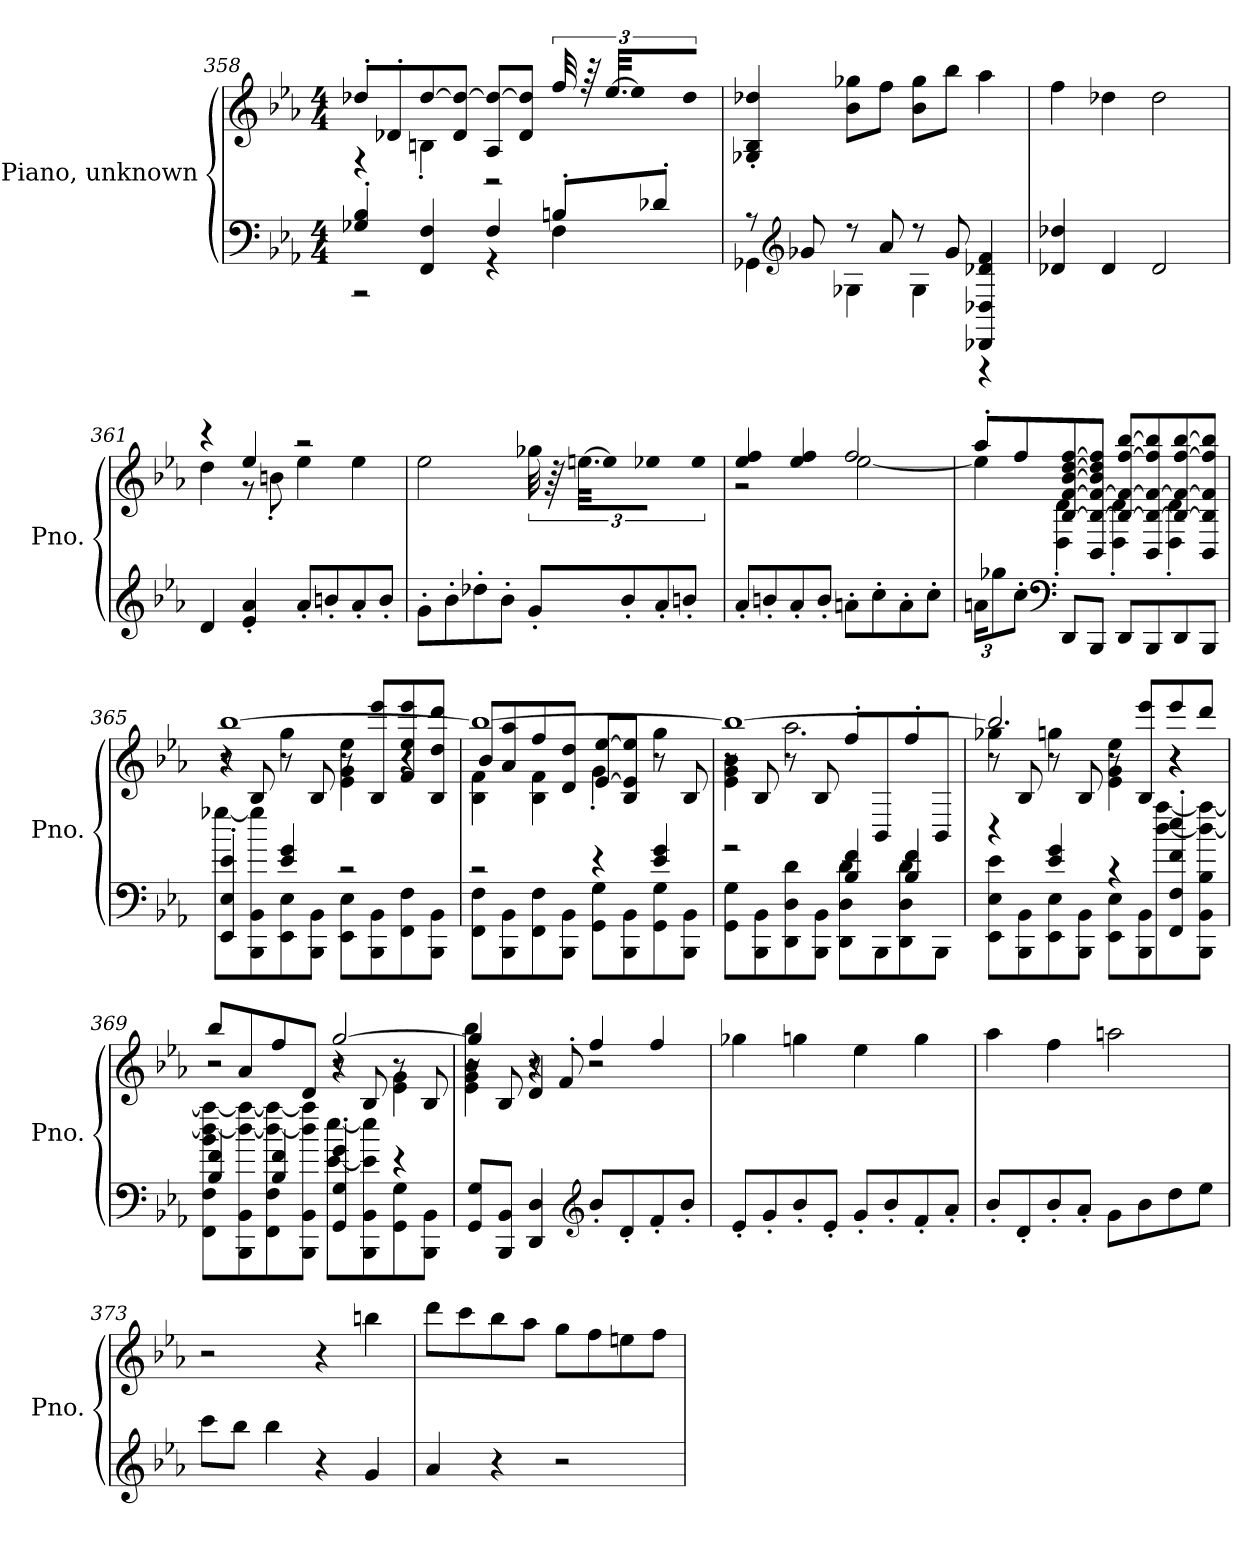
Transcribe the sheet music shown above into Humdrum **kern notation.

**kern	**kern
*part1	*part1
*staff2	*staff1
*I"Piano, unknown	*
*I'Pno.	*
!!LO:LB:g=z
*clefF4	*clefG2
*k[b-e-a-]	*k[b-e-a-]
*M4/4	*M4/4
=358	=358
*^	*^
4G-X/' 4B-/'	2r	8dd-X'/L	4r
.	.	8d-X'/	.
4FF/ 4F/	.	[8dd-/	4Bn'\
.	.	8d-/ 8dd-/_J	.
4F/	4r	8A-/ 8dd-/_L	2r
.	.	8d-/ 8dd-/]J	.
8Bn'/L	4F\	48ff/	.
.	.	96r	.
.	.	[48.ee-/KLL	.
.	.	16ee-/J]	.
8d-X'/J	.	8dd-/J	.
*	*	*v	*v
=359	=359	=359
8r	4GG-X\	4G-X/' 4B-/' 4dd-X/'
*clefG2	*	*
8g-X/	.	.
8r	4G-X\	8b-\ 8gg-X\L
8a-/	.	8ff\J
8r	4G-\	8b-\ 8gg-\L
8g-/	.	8bb-\J
4DD-X/ 4D-X/ 4d-X/ 4f/	4r	4aa-\
*v	*v	*
=360	=360
4d-X/ 4dd-X/	4ff\
4d-/	4dd-X\
2d-/	2dd-\
=361	=361
*	*^
4d/	4r	4dd\
4e-/' 4a-/'	4ee-/	8r
.	.	8bn'\
8a-'/L	2r	4ee-\
8bn'/	.	.
8a-'/	.	4ee-\
8b'/J	.	.
*	*v	*v
!!LO:LB:g=z
=362	=362
8g'\L	2ee-\
8b-'\	.
8dd-X'\	.
8b-'\J	.
8g'/L	48gg-X\
.	96r
.	[48.een\KLL
.	16ee\J]
8b-'/	8ee-X\J
8a-'/	4ee-\
8bn'/J	.
=363	=363
*	*^
8a-'/L	4ee-/ 4ff/	2r
8bn'/	.	.
8a-'/	4ee-/ 4ff/	.
8b'/J	.	.
8an'\L	2ff/	[2ee-\
8cc'\	.	.
8a'\	.	.
8cc'\J	.	.
=364	=364	=364
*Xbrackettup	*	*
24an\KL	8aa-'/L	4ee-\]
12gg-X\	.	.
8cc'\J	8ff/	.
*clefF4	*	*
8DD/L	[8B-/ [8f/ [8b-/ [8dd/ [8ff/	4D\' 4d\'
8BBB-/J	8BB-/ 8B-/_ 8f/_ 8b-/] 8dd/] 8ff/]J	.
8DD/L	8B-/_ 8f/_ [8ff/ [8bb-/L	4D\' 4d\'
8BBB-/	8BB-/ 8B-/_ 8f/_ 8ff/] 8bb-/]	.
8DD/	8B-/_ 8f/_ [8ff/ [8bb-/	4D\' 4d\'
8BBB-/J	8BB-/ 8B-/] 8f/] 8ff/] 8bb-/]J	.
!!LO:PB:g=z
=365	=365	=365
*^	*	*^
4EE-/' 4E-/' 4e-/'	[8gg-X\L	[1bb-	4r	8r
.	8BBB-\ 8BB-\ 8gg-\]	.	.	8B-/
4e-/ 4g/	8EE-\ 8E-\	.	4gg\	8r
.	8BBB-\ 8BB-\J	.	.	8B-/
2r	8EE-\ 8E-\L	.	4e-\ 4g\ 4ee-\	8r
.	8BBB-\ 8BB-\	.	.	8B-/ 8eee-/L
.	8FF\ 8F\	.	4r	8f/ 8ee-/ 8eee-/
.	8BBB-\ 8BB-\J	.	.	8B-/ 8dd/ 8ddd/J
=366	=366	=366	=366	=366
2r	8FF\ 8F\L	1bb-_	4B-\ 4f\	8b-/L
.	8BBB-\ 8BB-\	.	.	8a-/ 8aa-/
.	8FF\ 8F\	.	4B-\ 4f\	8ff/
.	8BBB-\ 8BB-\J	.	.	8d/ 8dd/J
4r	8GG\ 8G\L	.	4g'\	[8e-/ [8ee-/L
.	8BBB-\ 8BB-\	.	.	8B-/ 8e-/] 8ee-/]J
4e-/ 4g/	8GG\ 8G\	.	4gg\	8r
.	8BBB-\ 8BB-\J	.	.	8B-/
=367	=367	=367	=367	=367
2r	8GG\ 8G\L	1bb-_	4e-\ 4g\ 4b-\	8r
.	8BBB-\ 8BB-\	.	.	8B-/
.	8DD\ 8D\ 8d\	.	2.aa-\	8r
.	8BBB-\ 8BB-\J	.	.	8B-/
4B-/ 4f/	8DD\ 8D\ 8d\L	.	.	8ff'/L
.	8BBB-\	.	.	8BB-/
4B-/ 4f/	8DD\ 8D\ 8d\	.	.	8ff'/
.	8BBB-\J	.	.	8BB-/J
!!LO:LB:g=z	!!	!!
=368	=368	=368	=368	=368
4r	8EE-\ 8E-\ 8e-\L	2.bb-/]	4gg-X\	8r
.	8BBB-\ 8BB-\	.	.	8B-/
4e-/ 4g/	8EE-\ 8E-\	.	4ggn\	8r
.	8BBB-\ 8BB-\J	.	.	8B-/
4r	8EE-\ 8E-\L	.	4e-\ 4g\ 4ee-\	8r
.	8BBB-\ 8BB-\	.	.	8B-/ 8eee-/L
4FF/' 4F/' 4f/' 4ee-/'	[8dd\ [8aa-\	4r	4r	8eee-/
.	8BBB-\ 8BB-\ 8B-\ 8dd\_ 8aa-\_J	.	.	8ddd/J
=369	=369	=369	=369	=369
4B-/ 4f/	8FF\ 8F\ 8b-\ 8dd\_ 8aa-\_L	2r	2r	8bb-/L
.	8BBB-\ 8BB-\ 8dd\_ 8aa-\_	.	.	8a-/
4B-/ 4f/	8FF\ 8F\ 8dd\_ 8aa-\_	.	.	8ff/
.	8BBB-\ 8BB-\ 8dd\] 8aa-\]J	.	.	8d/J
4GG/' 4G/' 4g/'	[8e-\ [8ee-\L	[2gg/	4r	8r
.	8BBB-\ 8BB-\ 8e-\] 8ee-\]	.	.	8B-/
4r	8GG\ 8G\	.	4e-\ 4g\	8r
.	8BBB-\ 8BB-\J	.	.	8B-/
*v	*v	*	*	*
=370	=370	=370	=370
8GG/ 8G/L	4gg/]	4e-\ 4g\ 4b-\ 4bb-\	8r
8BBB-/ 8BB-/J	.	.	8B-/
4DD/ 4D/	4d/	4r	8r
.	.	.	8f'/
*clefG2	*	*	*
8b-'/L	2r	2r	4ff/
8d'/	.	.	.
8f'/	.	.	4ff/
8b-'/J	.	.	.
*	*v	*v	*v
!!LO:LB:g=z
=371	=371
8e-'/L	4gg-X\
8g'/	.
8b-'/	4ggn\
8e-'/J	.
8g'/L	4ee-\
8b-'/	.
8f'/	4gg\
8a-'/J	.
=372	=372
8b-'/L	4aa-\
8d'/	.
8b-'/	4ff\
8a-'/J	.
8g\L	2aan\
8b-\	.
8dd\	.
8ee-\J	.
=373	=373
8ccc\L	2r
8bb-\J	.
4bb-\	.
4r	4r
4g/	4bbn\
=374	=374
4a-/	8ddd\L
.	8ccc\
4r	8bb-\
.	8aa-\J
2r	8gg\L
.	8ff\
.	8een\
.	8ff\J
=	=
*-	*-
